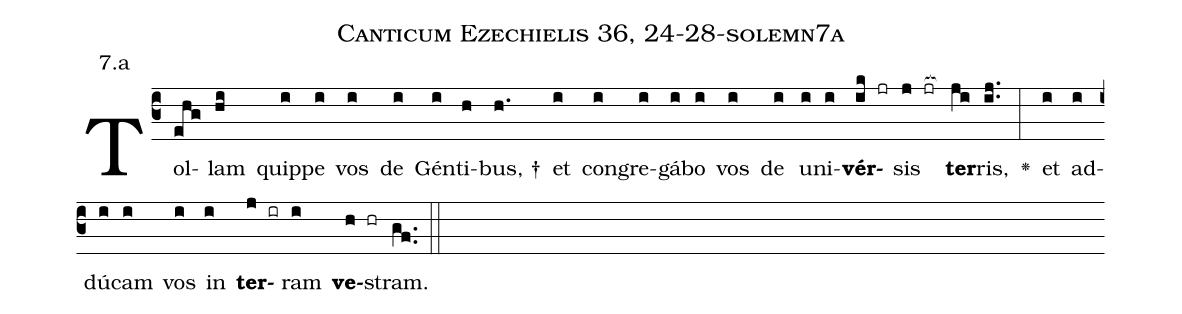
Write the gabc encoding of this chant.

name: Canticum Ezechielis 36, 24-28-solemn7a;
annotation: 7.a;
%%
(c3)Tol(ehg)lam(hi) quip(i)pe(i) vos(i) de(i) Gén(i)ti(h)bus, †(h.) et(i) con(i)gre(i)gá(i)bo(i) vos(i) de(i) u(i)ni(i)<b>vér</b>(ik jr)sis(j jr[ocb:1{]) <b>ter</b>(ji[ocb:0}])ris,(ij..) <v>\greheightstar</v>(:) et(i) ad(i)dú(i)cam(i) vos(i) in(i) <b>ter</b>(j ir)ram(i) <b>ve</b>(h hr)stram.(gf..) (::)


%E(i) u(i) o(j) u(i) a(h) e.(gf..) (::)
